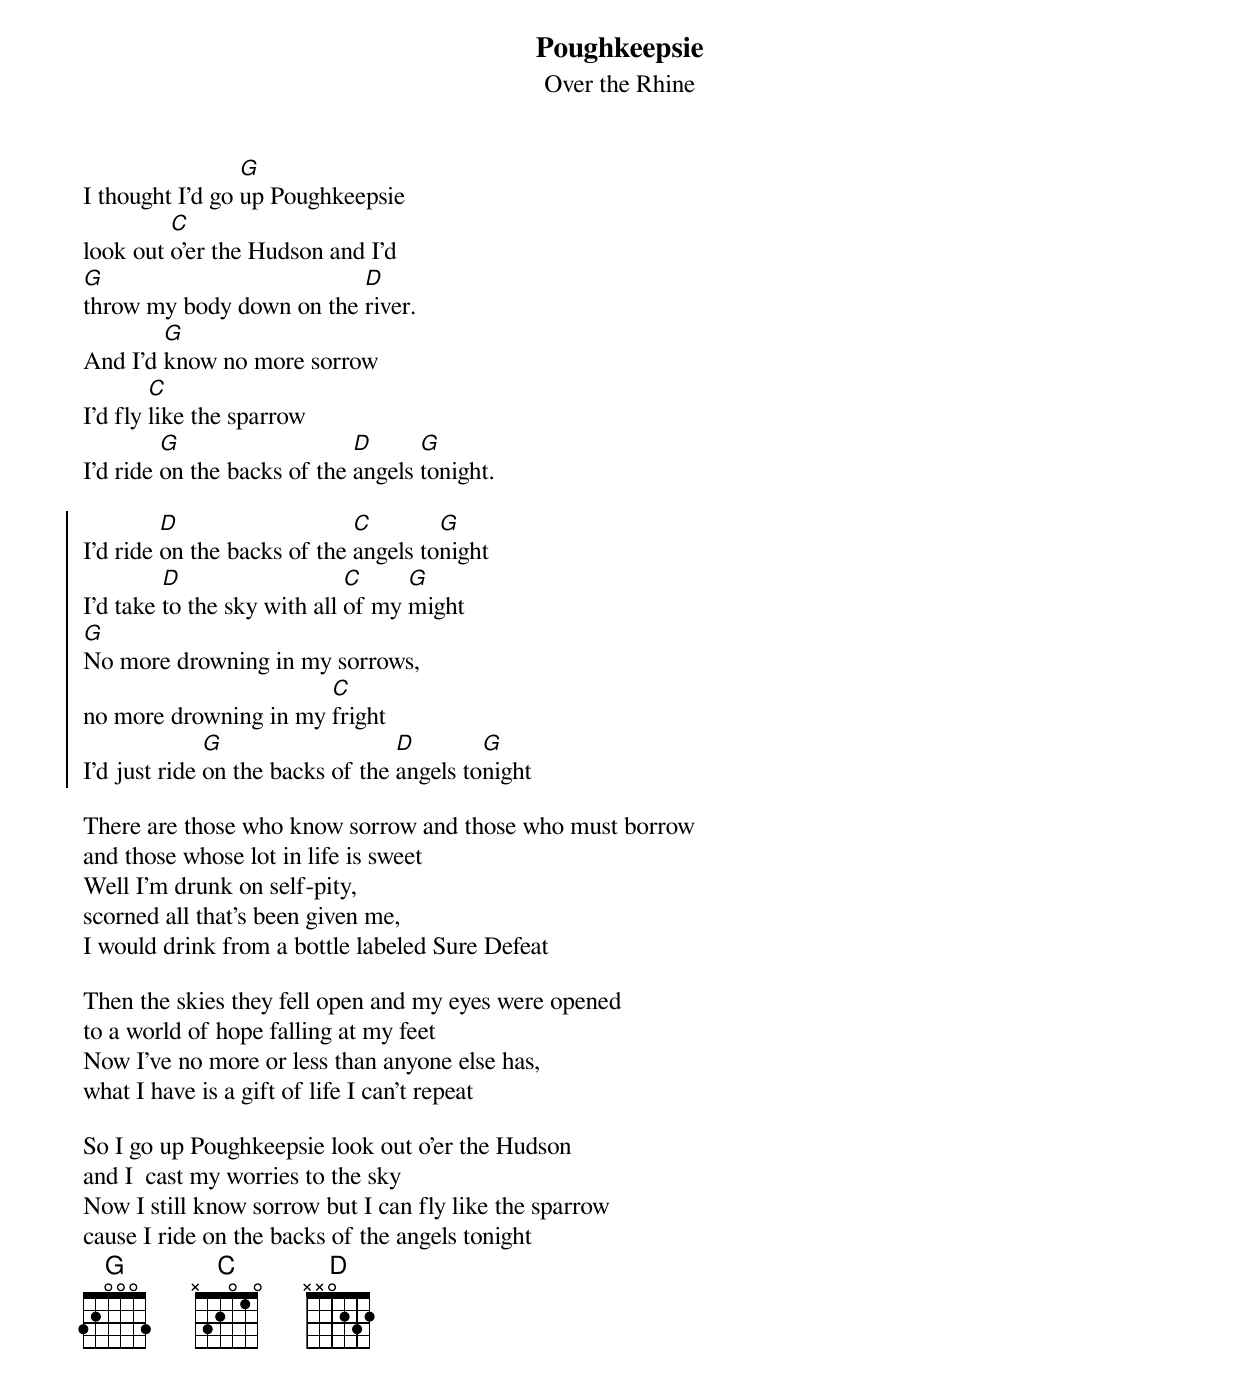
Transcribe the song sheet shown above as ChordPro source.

{title:Poughkeepsie}
{st:Over the Rhine}

I thought I'd go [G]up Poughkeepsie
look out [C]o'er the Hudson and I'd
[G]throw my body down on the [D]river.
And I'd [G]know no more sorrow
I'd fly [C]like the sparrow
I'd ride [G]on the backs of the [D]angels [G]tonight.

{soc}
I'd ride [D]on the backs of the [C]angels to[G]night
I'd take [D]to the sky with all [C]of my [G]might
[G]No more drowning in my sorrows,
no more drowning in my [C]fright
I'd just ride [G]on the backs of the [D]angels to[G]night
{eoc}

There are those who know sorrow and those who must borrow
and those whose lot in life is sweet
Well I'm drunk on self-pity,
scorned all that's been given me,
I would drink from a bottle labeled Sure Defeat

Then the skies they fell open and my eyes were opened
to a world of hope falling at my feet
Now I've no more or less than anyone else has,
what I have is a gift of life I can't repeat

So I go up Poughkeepsie look out o'er the Hudson
and I  cast my worries to the sky
Now I still know sorrow but I can fly like the sparrow
cause I ride on the backs of the angels tonight
